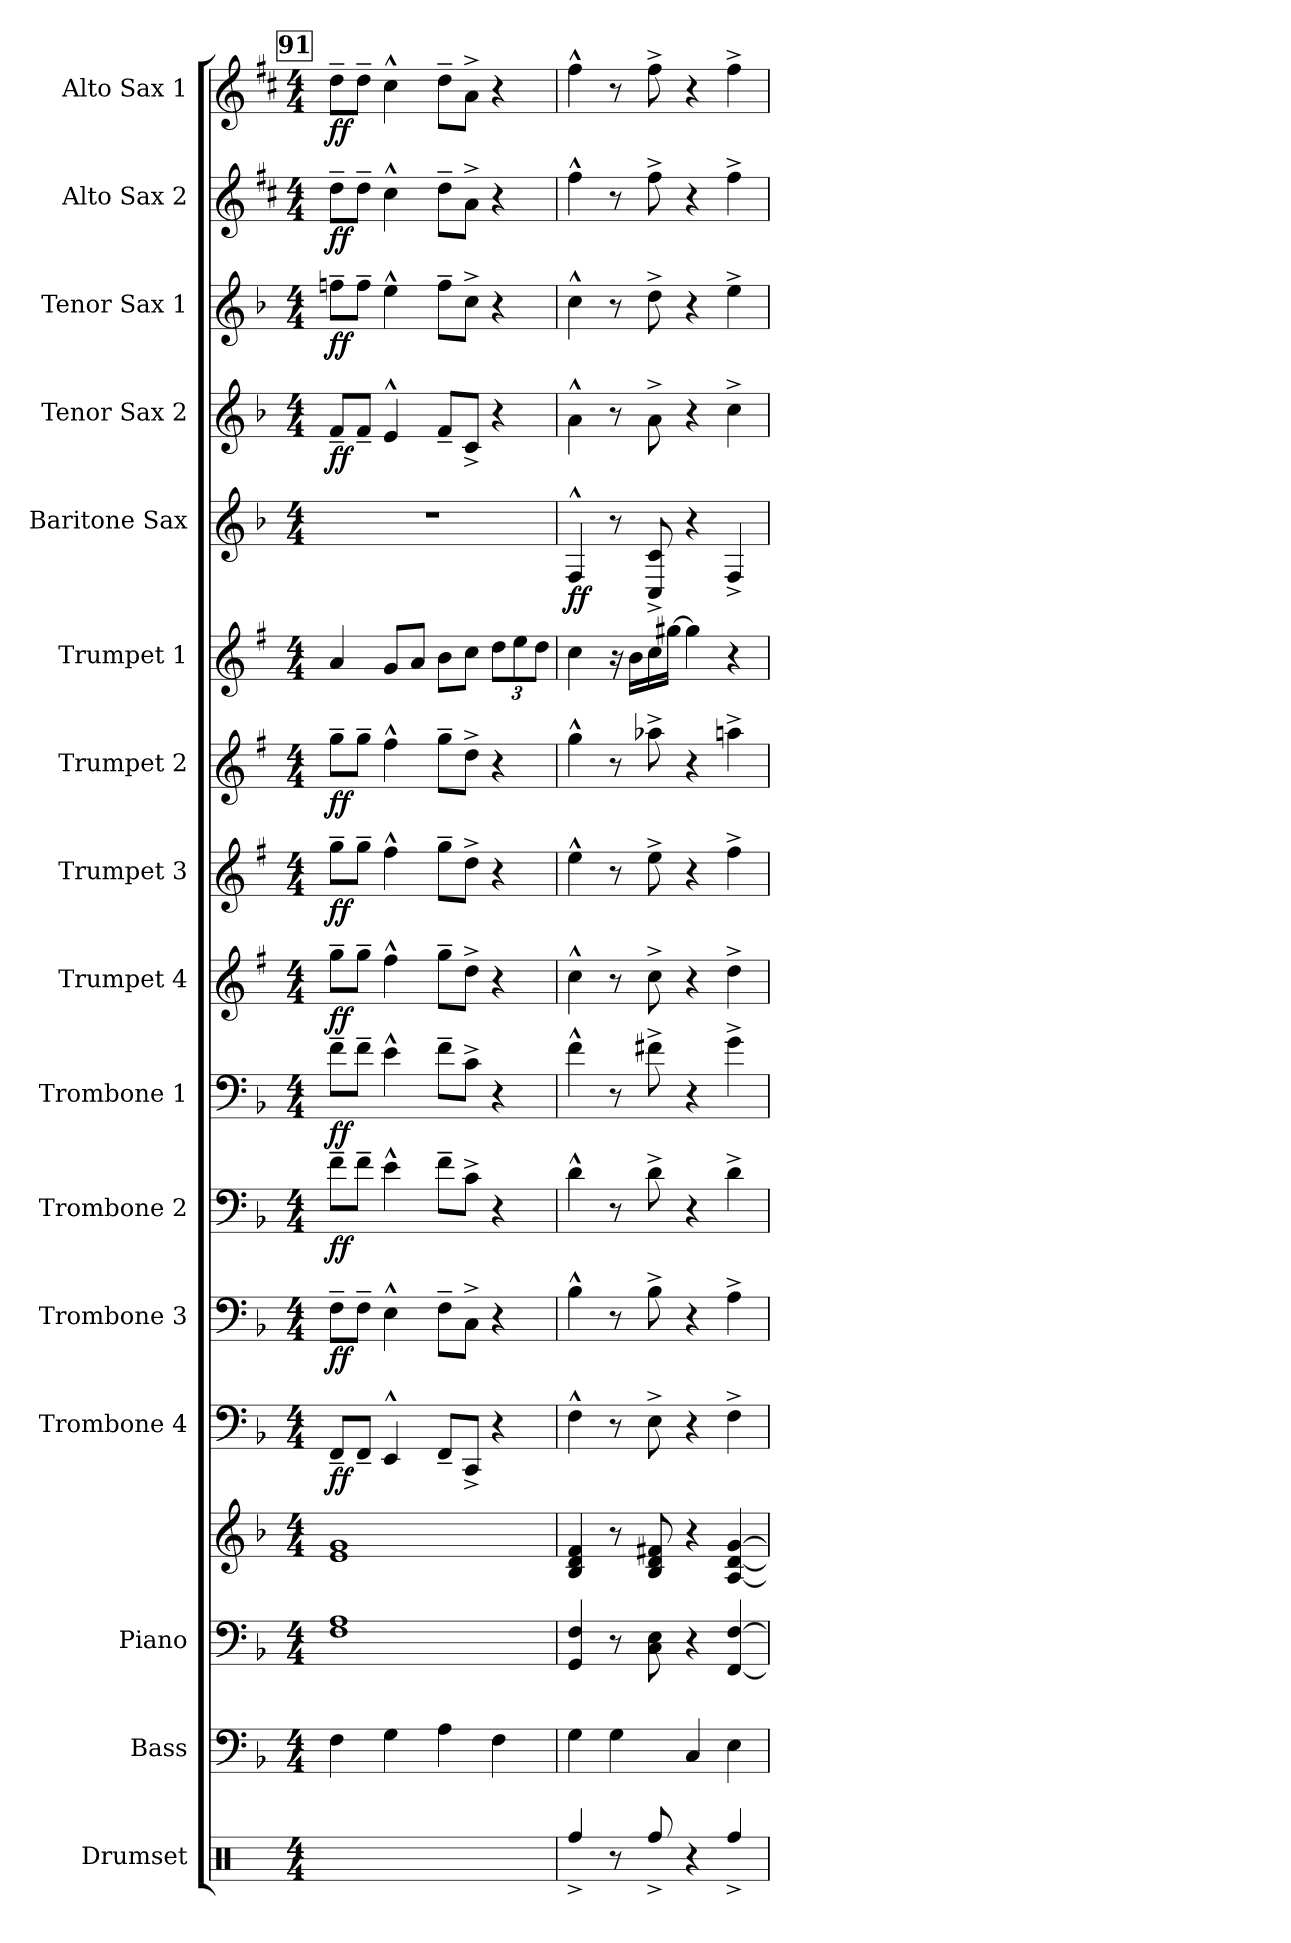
**kern	**kern	**kern	**kern	**kern	**dynam	**kern	**dynam	**kern	**dynam	**kern	**dynam	**kern	**dynam	**kern	**dynam	**kern	**dynam	**kern	**kern	**dynam	**kern	**dynam	**kern	**dynam	**kern	**dynam	**kern	**dynam
*part16	*part15	*part14	*part14	*part13	*part13	*part12	*part12	*part11	*part11	*part10	*part10	*part9	*part9	*part8	*part8	*part7	*part7	*part6	*part5	*part5	*part4	*part4	*part3	*part3	*part2	*part2	*part1	*part1
*staff17	*staff16	*staff15	*staff14	*staff13	*staff13	*staff12	*staff12	*staff11	*staff11	*staff10	*staff10	*staff9	*staff9	*staff8	*staff8	*staff7	*staff7	*staff6	*staff5	*staff5	*staff4	*staff4	*staff3	*staff3	*staff2	*staff2	*staff1	*staff1
*I"Drumset	*I"Bass	*I"Piano	*	*I"Trombone 4	*	*I"Trombone 3	*	*I"Trombone 2	*	*I"Trombone 1	*	*I"Trumpet 4	*	*I"Trumpet 3	*	*I"Trumpet 2	*	*I"Trumpet 1	*I"Baritone Sax	*	*I"Tenor Sax 2	*	*I"Tenor Sax 1	*	*I"Alto Sax 2	*	*I"Alto Sax 1	*
*I'Drs.	*I'Bass	*I'Piano	*	*I'Tbn. 4	*	*I'Tbn. 3	*	*I'Tbn. 2	*	*I'Tbn. 1	*	*I'Tpt. 4	*	*I'Tpt. 3	*	*I'Tpt. 2	*	*I'Tpt. 1	*I'Bari	*	*I'Tenor 2	*	*I'Tenor 1	*	*I'Alto 2	*	*I'Alto 1	*
*clefX	*clefF4	*clefF4	*clefG2	*clefF4	*	*clefF4	*	*clefF4	*	*clefF4	*	*clefG2	*	*clefG2	*	*clefG2	*	*clefG2	*clefG2	*	*clefG2	*	*clefG2	*	*clefG2	*	*clefG2	*
*	*ITrd7c12	*	*	*	*	*	*	*	*	*	*	*ITrd1c2	*	*ITrd1c2	*	*ITrd1c2	*	*ITrd1c2	*ITrd12c21	*	*ITrd8c14	*	*ITrd8c14	*	*ITrd5c9	*	*ITrd5c9	*
*k[]	*k[b-]	*k[b-]	*k[b-]	*k[b-]	*	*k[b-]	*	*k[b-]	*	*k[b-]	*	*k[b-]	*	*k[b-]	*	*k[b-]	*	*k[b-]	*k[b-]	*	*k[b-]	*	*k[b-]	*	*k[b-]	*	*k[b-]	*
*M4/4	*M4/4	*M4/4	*M4/4	*M4/4	*	*M4/4	*	*M4/4	*	*M4/4	*	*M4/4	*	*M4/4	*	*M4/4	*	*M4/4	*M4/4	*	*M4/4	*	*M4/4	*	*M4/4	*	*M4/4	*
!!LO:REH:place=s1:a:fs=14:t=91
=127	=127	=127	=127	=127	=127	=127	=127	=127	=127	=127	=127	=127	=127	=127	=127	=127	=127	=127	=127	=127	=127	=127	=127	=127	=127	=127	=127	=127
!	!	!	!	!	!LO:DY:b	!	!LO:DY:b	!	!LO:DY:b	!	!LO:DY:b	!	!LO:DY:b	!	!LO:DY:b	!	!LO:DY:b	!	!	!	!	!LO:DY:b	!	!LO:DY:b	!	!LO:DY:b	!	!LO:DY:b
4R	4FF\	1F 1A	1e 1g	8FF~/L	ff	8F~\L	ff	8f~\L	ff	8f~\L	ff	8ff~\L	ff	8ff~\L	ff	8ff~\L	ff	4g/	1r	.	8F~/L	ff	8fn~\L	ff	8f~\L	ff	8f~\L	ff
.	.	.	.	8FF~/J	.	8F~\J	.	8f~\J	.	8f~\J	.	8ff~\J	.	8ff~\J	.	8ff~\J	.	.	.	.	8F~/J	.	8f~\J	.	8f~\J	.	8f~\J	.
4R	4GG\	.	.	4EE^^/	.	4E^^\	.	4e^^\	.	4e^^\	.	4ee^^\	.	4ee^^\	.	4ee^^\	.	8f/L	.	.	4E^^/	.	4e^^\	.	4e^^\	.	4e^^\	.
.	.	.	.	.	.	.	.	.	.	.	.	.	.	.	.	.	.	8g/J	.	.	.	.	.	.	.	.	.	.
4R	4AA\	.	.	8FF~/L	.	8F~\L	.	8f~\L	.	8f~\L	.	8ff~\L	.	8ff~\L	.	8ff~\L	.	8a\L	.	.	8F~/L	.	8f~\L	.	8f~\L	.	8f~\L	.
.	.	.	.	8CC^/J	.	8C^\J	.	8c^\J	.	8c^\J	.	8cc^\J	.	8cc^\J	.	8cc^\J	.	8b-\J	.	.	8C^/J	.	8c^\J	.	8c^\J	.	8c^\J	.
*	*	*	*	*	*	*	*	*	*	*	*	*	*	*	*	*	*	*Xbrackettup	*	*	*	*	*	*	*	*	*	*
4R	4FF\	.	.	4r	.	4r	.	4r	.	4r	.	4r	.	4r	.	4r	.	12cc\L	.	.	4r	.	4r	.	4r	.	4r	.
.	.	.	.	.	.	.	.	.	.	.	.	.	.	.	.	.	.	12dd\	.	.	.	.	.	.	.	.	.	.
.	.	.	.	.	.	.	.	.	.	.	.	.	.	.	.	.	.	12cc\J	.	.	.	.	.	.	.	.	.	.
=128	=128	=128	=128	=128	=128	=128	=128	=128	=128	=128	=128	=128	=128	=128	=128	=128	=128	=128	=128	=128	=128	=128	=128	=128	=128	=128	=128	=128
*^	*	*	*	*	*	*	*	*	*	*	*	*	*	*	*	*	*	*	*	*	*	*	*	*	*	*	*	*
!	!	!	!	!	!	!	!	!	!	!	!	!	!	!	!	!	!	!	!	!	!LO:DY:b	!	!	!	!	!	!	!	!
4Rff^/	4R\	4GG\	4GG/ 4F/	4B-/ 4d/ 4f/	4F^^\	.	4B-^^\	.	4d^^\	.	4f^^\	.	4b-^^\	.	4dd^^\	.	4ff^^\	.	4b-\	4FF^^/	ff	4A^^\	.	4c^^\	.	4a^^\	.	4a^^\	.
8r	4R\	4GG\	8r	8r	8r	.	8r	.	8r	.	8r	.	8r	.	8r	.	8r	.	16r	8r	.	8r	.	8r	.	8r	.	8r	.
.	.	.	.	.	.	.	.	.	.	.	.	.	.	.	.	.	.	.	16a\LL	.	.	.	.	.	.	.	.	.	.
8Rff^/	.	.	8C\ 8E\	8B-/ 8d/ 8f#X/	8E^\	.	8B-^\	.	8d^\	.	8f#X^\	.	8b-^\	.	8dd^\	.	8gg-X^\	.	16b-\	8CC/^ 8C/^	.	8A^\	.	8d^\	.	8a^\	.	8a^\	.
.	.	.	.	.	.	.	.	.	.	.	.	.	.	.	.	.	.	.	[16ff#X\JJ	.	.	.	.	.	.	.	.	.	.
4r	4R\	4CC/	4r	4r	4r	.	4r	.	4r	.	4r	.	4r	.	4r	.	4r	.	4ff#\]	4r	.	4r	.	4r	.	4r	.	4r	.
4Rff^/	4R\	4EE\	[4FF/ [4F/	[4A/ [4d/ [4g/	4F^\	.	4A^\	.	4d^\	.	4g^\	.	4cc^\	.	4ee^\	.	4ggn^\	.	4r	4FF^/	.	4c^\	.	4e^\	.	4a^\	.	4a^\	.
*v	*v	*	*	*	*	*	*	*	*	*	*	*	*	*	*	*	*	*	*	*	*	*	*	*	*	*	*	*	*
=	=	=	=	=	=	=	=	=	=	=	=	=	=	=	=	=	=	=	=	=	=	=	=	=	=	=	=	=
*-	*-	*-	*-	*-	*-	*-	*-	*-	*-	*-	*-	*-	*-	*-	*-	*-	*-	*-	*-	*-	*-	*-	*-	*-	*-	*-	*-	*-
